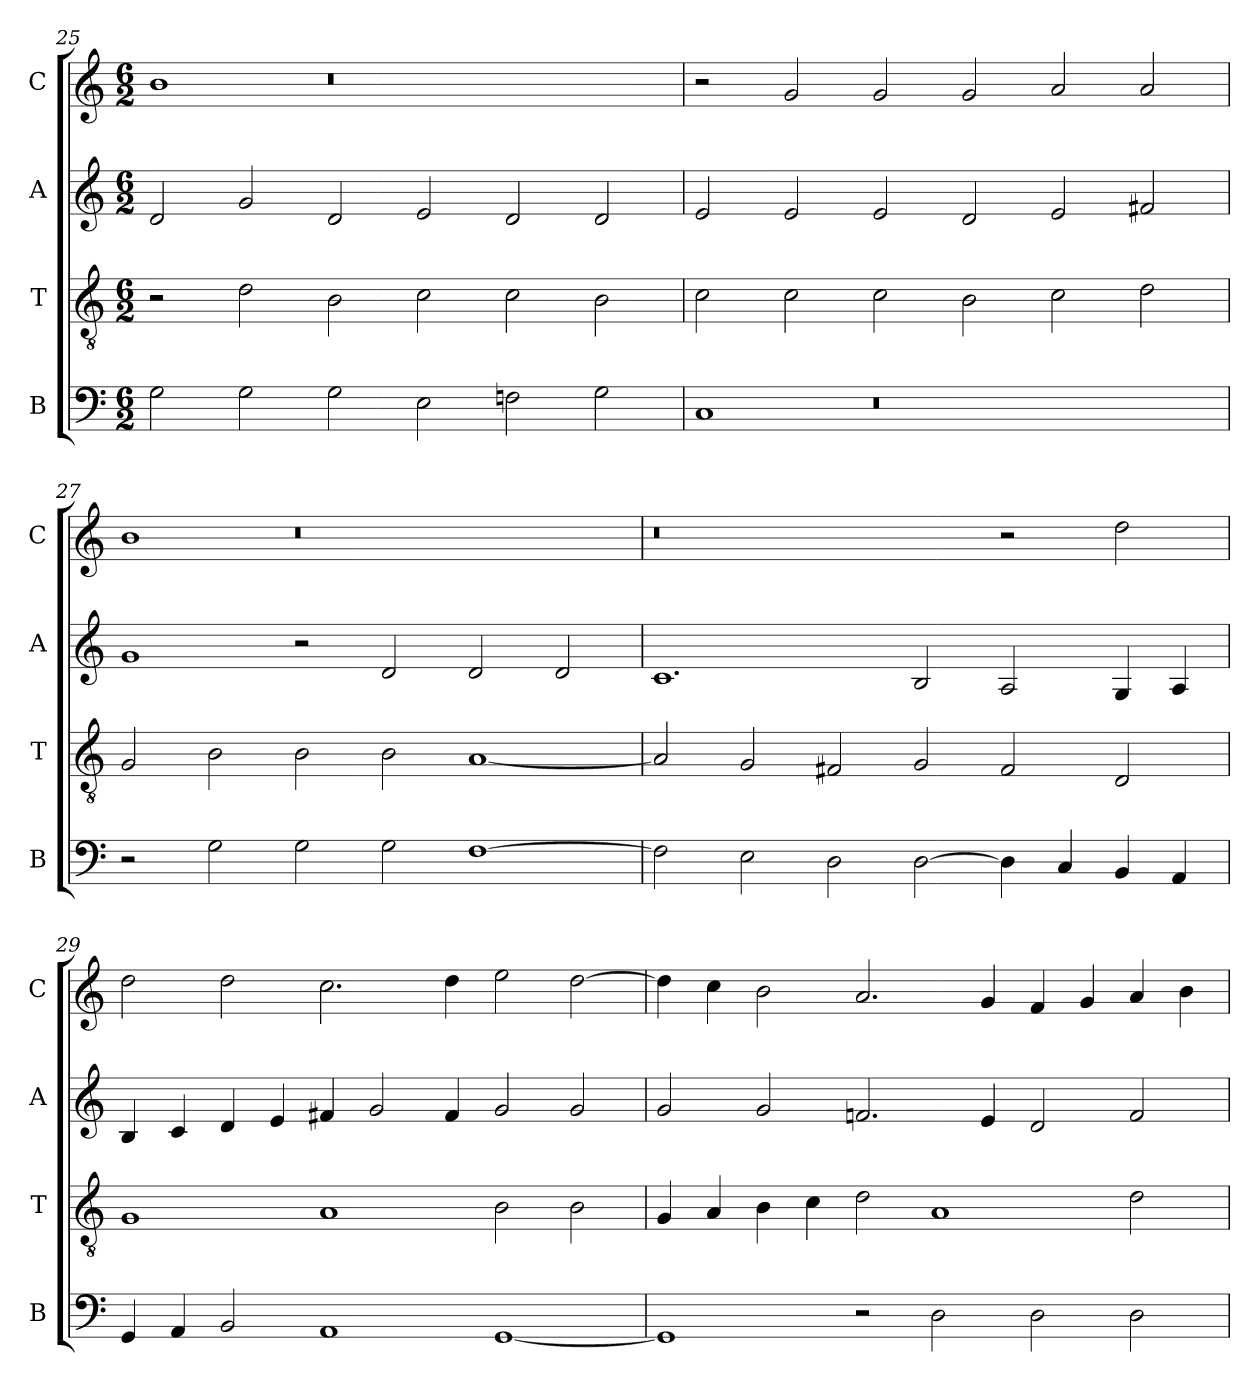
**kern	**kern	**kern	**kern
*part4	*part3	*part2	*part1
*staff4	*staff3	*staff2	*staff1
*I"B	*I"T	*I"A	*I"C
*I'B	*I'T	*I'A	*I'C
*clefF4	*clefGv2	*clefG2	*clefG2
*	*ITrd7c12	*	*
*k[]	*k[]	*k[]	*k[]
*C:	*C:	*C:	*C:
*M6/2	*M6/2	*M6/2	*M6/2
=25	=25	=25	=25
2Gi\	2r	2di/	1bi
2Gi\	2Di\	2gi/	.
2Gi\	2BBi\	2di/	0r
2Ei\	2Ci\	2ei/	.
2Fni\	2Ci\	2di/	.
2Gi\	2BBi\	2di/	.
!!LO:PB:g=z
=26	=26	=26	=26
1Ci	2Ci\	2ei/	2r
.	2Ci\	2ei/	2gi/
0r	2Ci\	2ei/	2gi/
.	2BBi\	2di/	2gi/
.	2Ci\	2ei/	2ai/
.	2Di\	2f#Xi/	2ai/
=27	=27	=27	=27
2r	2GGi/	1gi	1bi
2Gi\	2BBi\	.	.
2Gi\	2BBi\	2r	0r
2Gi\	2BBi\	2di/	.
[>1Fi	[<1AAi	2di/	.
.	.	2di/	.
!!LO:LB:g=z
=28	=28	=28	=28
2Fi\]	2AAi/]	1.ci	0r
2Ei\	2GGi/	.	.
2Di\	2FF#Xi/	.	.
[>2Di\	2GGi/	2Bi/	.
4Di\]	2FF#i/	2Ai/	2r
4Ci/	.	.	.
4BBi/	2DDi/	4Gi/	2ddi\
4AAi/	.	4Ai/	.
=29	=29	=29	=29
4GGi/	1GGi	4Bi/	2ddi\
4AAi/	.	4ci/	.
2BBi/	.	4di/	2ddi\
.	.	4ei/	.
1AAi	1AAi	4f#Xi/	2.cci\
.	.	2gi/	.
.	.	4f#i/	4ddi\
[<1GGi	2BBi\	2gi/	2eei\
.	2BBi\	2gi/	[>2ddi\
!!LO:PB:g=z
=30	=30	=30	=30
1GGi]	4GGi/	2gi/	4ddi\]
.	4AAi/	.	4cci\
.	4BBi\	2gi/	2bi\
.	4Ci\	.	.
2r	2Di\	2.fni/	2.ai/
2Di\	1AAi	.	.
.	.	4ei/	4gi/
2Di\	.	2di/	4fi/
.	.	.	4gi/
2Di\	2Di\	2fi/	4ai/
.	.	.	4bi\
=	=	=	=
*-	*-	*-	*-
